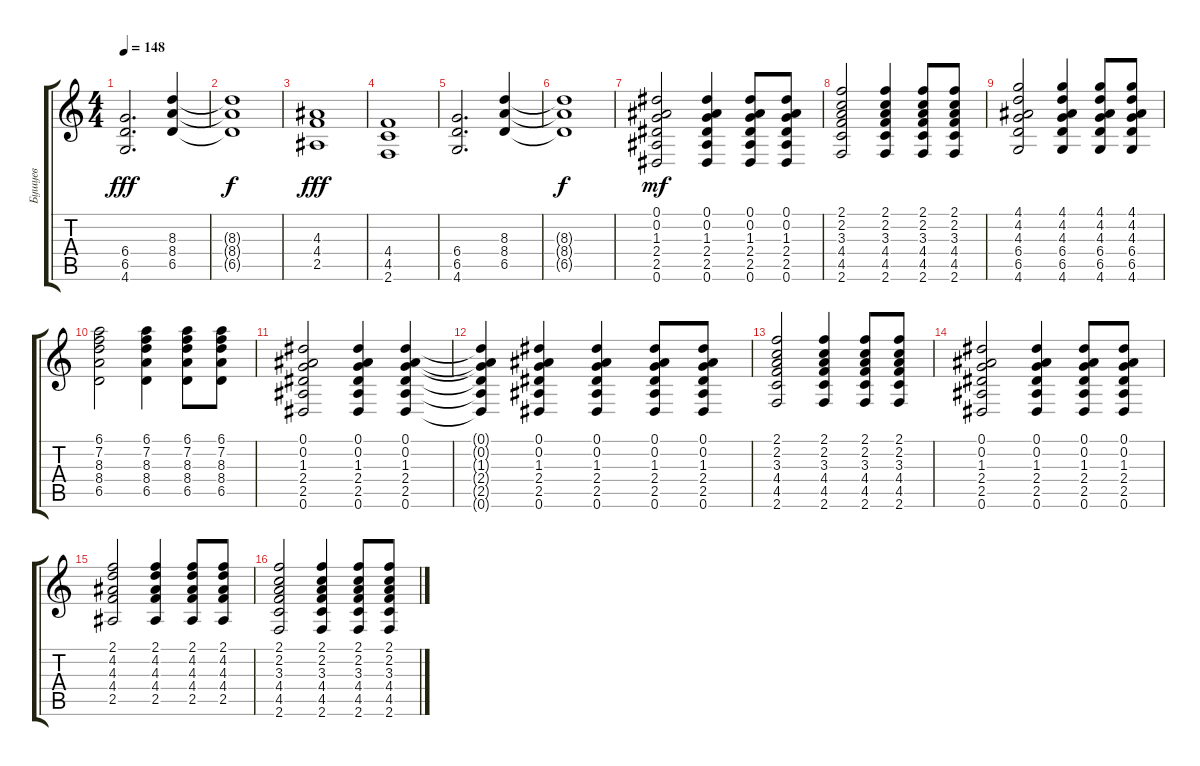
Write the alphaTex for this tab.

\track ("Бушуев" "Бушуев") {instrument acousticguitarsteel}
\staff {score tabs}
\tuning (Eb4 Bb3 Gb3 Db3 Ab2 Eb2) {hide}
\ts (4 4)
\tempo 148
\clef g2
\ks c
(6.4 6.5 4.6).2{d dy fff} (8.3 8.4 6.5).4 |
(8.3{t} 8.4{t} 6.5{t}).1{dy f} |
(4.3 4.4 2.5).1{dy fff} |
(4.4 4.5 2.6).1 |
(6.4 6.5 4.6).2{d} (8.3 8.4 6.5).4 |
(8.3{t} 8.4{t} 6.5{t}).1{dy f} |
(0.1 0.2 1.3 2.4 2.5 0.6).2{dy mf instrument acousticguitarsteel} (0.1 0.2 1.3 2.4 2.5 0.6).4 (0.1 0.2 1.3 2.4 2.5 0.6).8 (0.1 0.2 1.3 2.4 2.5 0.6).8 |
(2.1 2.2 3.3 4.4 4.5 2.6).2 (2.1 2.2 3.3 4.4 4.5 2.6).4 (2.1 2.2 3.3 4.4 4.5 2.6).8 (2.1 2.2 3.3 4.4 4.5 2.6).8 |
(4.1 4.2 4.3 6.4 6.5 4.6).2 (4.1 4.2 4.3 6.4 6.5 4.6).4 (4.1 4.2 4.3 6.4 6.5 4.6).8 (4.1 4.2 4.3 6.4 6.5 4.6).8 |
(6.1 7.2 8.3 8.4 6.5).2 (6.1 7.2 8.3 8.4 6.5).4 (6.1 7.2 8.3 8.4 6.5).8 (6.1 7.2 8.3 8.4 6.5).8 |
(0.1 0.2 1.3 2.4 2.5 0.6).2 (0.1 0.2 1.3 2.4 2.5 0.6).4 (0.1 0.2 1.3 2.4 2.5 0.6).4 |
(0.1{t} 0.2{t} 1.3{t} 2.4{t} 2.5{t} 0.6{t}).4 (0.1 0.2 1.3 2.4 2.5 0.6).4 (0.1 0.2 1.3 2.4 2.5 0.6).4 (0.1 0.2 1.3 2.4 2.5 0.6).8 (0.1 0.2 1.3 2.4 2.5 0.6).8 |
(2.1 2.2 3.3 4.4 4.5 2.6).2 (2.1 2.2 3.3 4.4 4.5 2.6).4 (2.1 2.2 3.3 4.4 4.5 2.6).8 (2.1 2.2 3.3 4.4 4.5 2.6).8 |
(0.1 0.2 1.3 2.4 2.5 0.6).2 (0.1 0.2 1.3 2.4 2.5 0.6).4 (0.1 0.2 1.3 2.4 2.5 0.6).8 (0.1 0.2 1.3 2.4 2.5 0.6).8 |
(2.1 4.2 4.3 4.4 2.5).2 (2.1 4.2 4.3 4.4 2.5).4 (2.1 4.2 4.3 4.4 2.5).8 (2.1 4.2 4.3 4.4 2.5).8 |
(2.1 2.2 3.3 4.4 4.5 2.6).2 (2.1 2.2 3.3 4.4 4.5 2.6).4 (2.1 2.2 3.3 4.4 4.5 2.6).8 (2.1 2.2 3.3 4.4 4.5 2.6).8
